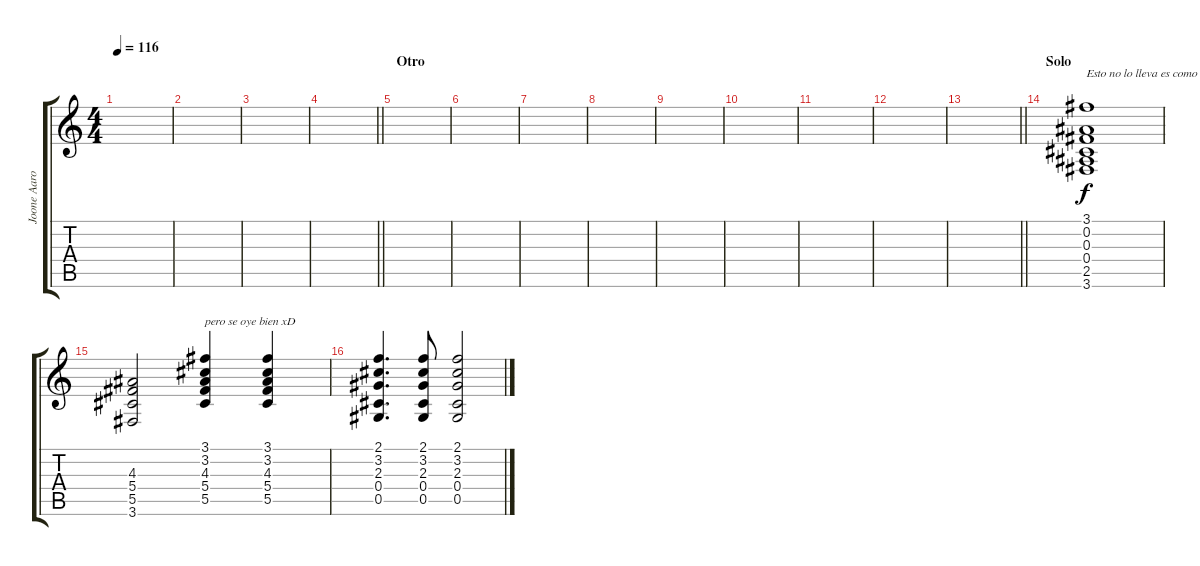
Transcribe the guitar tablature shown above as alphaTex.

\track ("Joone Aaron Acústica" "Joone Aaro") {instrument acousticguitarsteel}
\staff {score tabs}
\tuning (Eb4 Bb3 Gb3 Db3 Ab2 Eb2) {hide}
\ts (4 4)
\tempo 116
\clef g2
\ks c
|
|
|
\barLineRight lightlight
|
\section ("" "Otro")
|
|
|
|
|
|
|
|
\barLineRight lightlight
|
\section ("" "Solo")
(3.1 0.2 0.3 0.4 2.5 3.6).1{txt "Esto no lo lleva es como un tremolo de acustica " volume 9 instrument acousticguitarsteel} |
(4.3 5.4 5.5 3.6).2 (3.1 3.2 4.3 5.4 5.5).4{txt "pero se oye bien xD"} (3.1 3.2 4.3 5.4 5.5).4 |
(2.1 3.2 2.3 0.4 0.5).4{d} (2.1 3.2 2.3 0.4 0.5).8 (2.1 3.2 2.3 0.4 0.5).2
